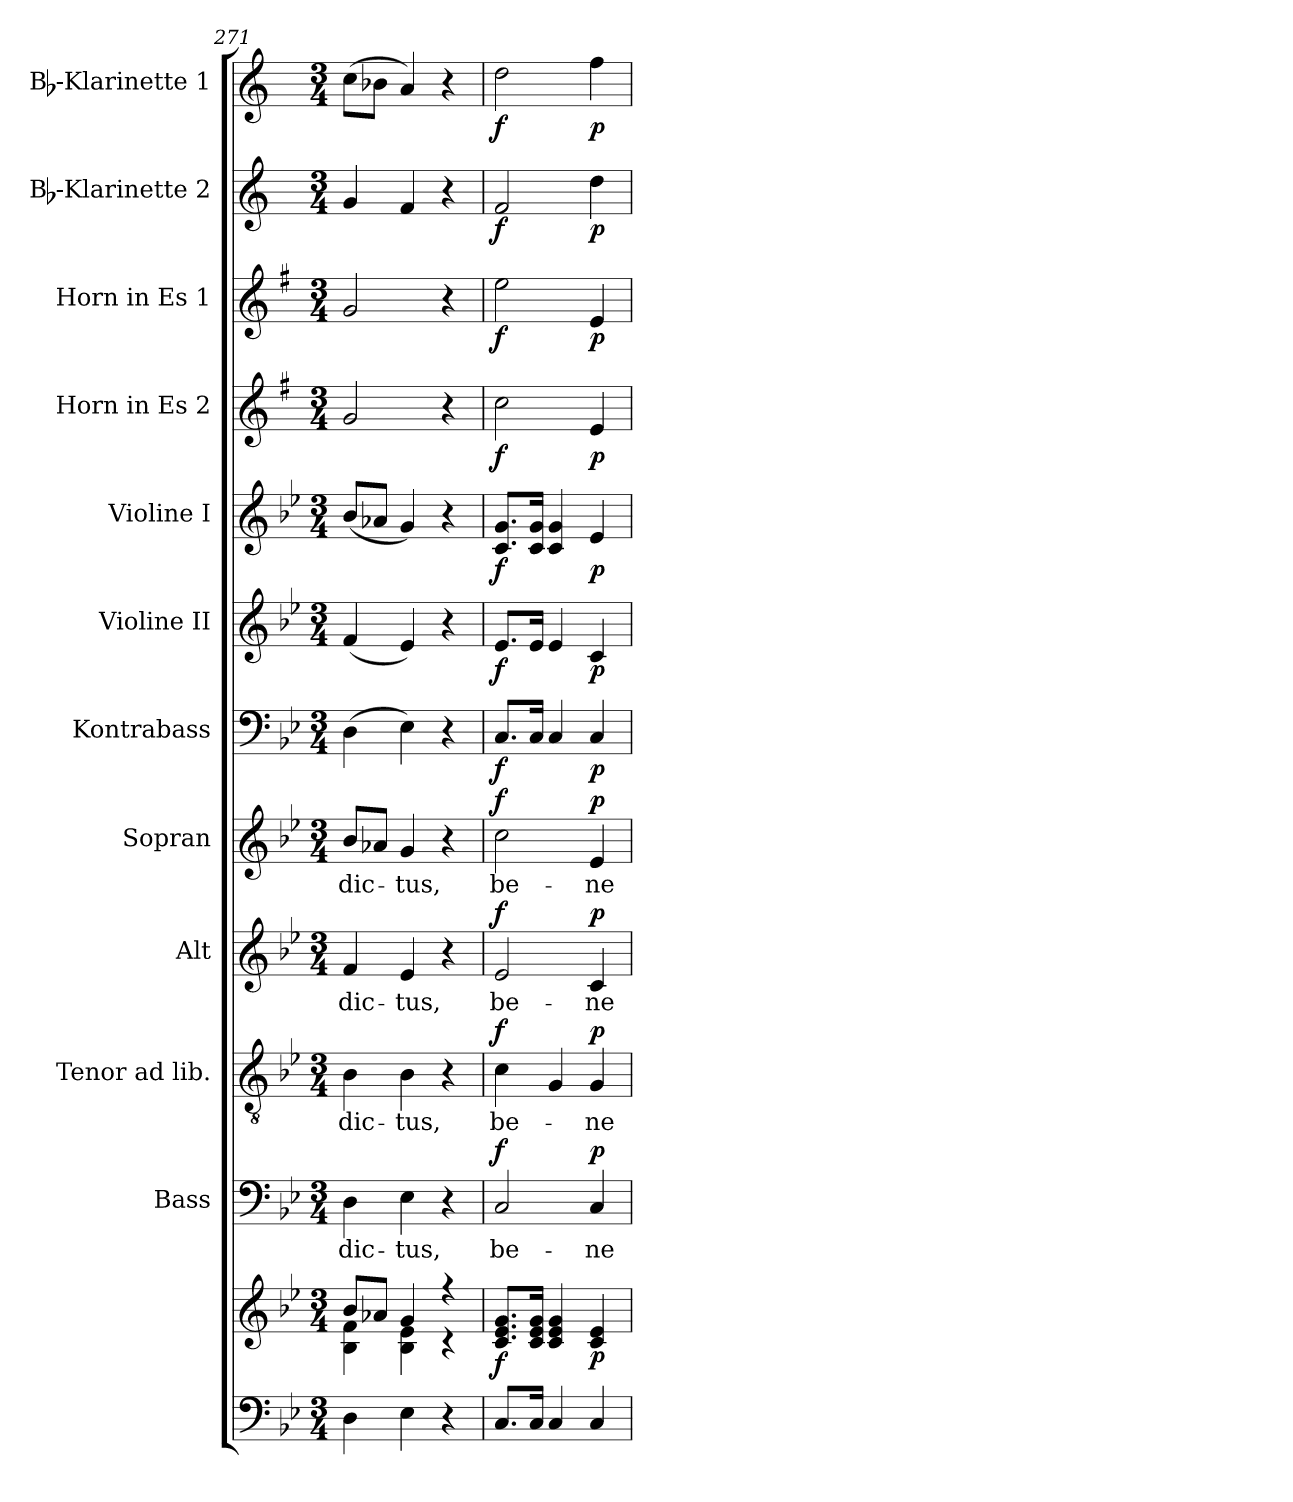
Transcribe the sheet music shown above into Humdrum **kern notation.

**kern	**kern	**dynam	**kern	**text	**dynam	**kern	**text	**dynam	**kern	**text	**dynam	**kern	**text	**dynam	**kern	**dynam	**kern	**dynam	**kern	**dynam	**kern	**dynam	**kern	**dynam	**kern	**dynam	**kern	**dynam
*part12	*part12	*part12	*part11	*part11	*part11	*part10	*part10	*part10	*part9	*part9	*part9	*part8	*part8	*part8	*part7	*part7	*part6	*part6	*part5	*part5	*part4	*part4	*part3	*part3	*part2	*part2	*part1	*part1
*staff13	*staff12	*staff12/13	*staff11	*staff11	*staff11	*staff10	*staff10	*staff10	*staff9	*staff9	*staff9	*staff8	*staff8	*staff8	*staff7	*staff7	*staff6	*staff6	*staff5	*staff5	*staff4	*staff4	*staff3	*staff3	*staff2	*staff2	*staff1	*staff1
*	*	*	*I"Bass	*	*	*I"Tenor ad lib.	*	*	*I"Alt	*	*	*I"Sopran	*	*	*I"Kontrabass	*	*I"Violine II	*	*I"Violine I	*	*I"Horn in Es 2	*	*I"Horn in Es 1	*	*I"Bb-Klarinette 2	*	*I"Bb-Klarinette 1	*
*	*	*	*I'B.	*	*	*I'T.	*	*	*I'A.	*	*	*I'S.	*	*	*I'Kb.	*	*I'Vl. II	*	*I'Vl. I	*	*	*	*	*	*I'Bb Kl. 2	*	*I'Bb Kl. 1	*
*clefF4	*clefG2	*	*clefF4	*	*	*clefGv2	*	*	*clefG2	*	*	*clefG2	*	*	*clefF4	*	*clefG2	*	*clefG2	*	*clefG2	*	*clefG2	*	*clefG2	*	*clefG2	*
*	*	*	*	*	*	*	*	*	*	*	*	*	*	*	*ITrd7c12	*	*	*	*	*	*ITrd5c9	*	*ITrd5c9	*	*ITrd1c2	*	*ITrd1c2	*
*k[b-e-]	*k[b-e-]	*	*k[b-e-]	*	*	*k[b-e-]	*	*	*k[b-e-]	*	*	*k[b-e-]	*	*	*k[b-e-]	*	*k[b-e-]	*	*k[b-e-]	*	*k[b-e-]	*	*k[b-e-]	*	*k[b-e-]	*	*k[b-e-]	*
*B-:	*B-:	*	*B-:	*	*	*B-:	*	*	*B-:	*	*	*B-:	*	*	*B-:	*	*B-:	*	*B-:	*	*B-:	*	*B-:	*	*B-:	*	*B-:	*
*M3/4	*M3/4	*	*M3/4	*	*	*M3/4	*	*	*M3/4	*	*	*M3/4	*	*	*M3/4	*	*M3/4	*	*M3/4	*	*M3/4	*	*M3/4	*	*M3/4	*	*M3/4	*
=271	=271	=271	=271	=271	=271	=271	=271	=271	=271	=271	=271	=271	=271	=271	=271	=271	=271	=271	=271	=271	=271	=271	=271	=271	=271	=271	=271	=271
*	*^	*	*	*	*	*	*	*	*	*	*	*	*	*	*	*	*	*	*	*	*	*	*	*	*	*	*	*
!	!	!	!	!	!LO:LY:b	!	!	!LO:LY:b	!	!	!LO:LY:b	!	!	!LO:LY:b	!	!	!	!	!	!	!	!	!	!	!	!	!	!	!
4D\	8b-/L	4B-\ 4f\	.	4D\	-dic-	.	4B-\	-dic-	.	4f/	-dic-	.	8b-/L	-dic-	.	(>4DD\	.	(<4f/	.	(<8b-/L	.	2B-/	.	2B-/	.	4f/	.	(>8b-\L	.
.	8a-X/J	.	.	.	.	.	.	.	.	.	.	.	8a-X/J	.	.	.	.	.	.	8a-X/J	.	.	.	.	.	.	.	8a-X\J	.
!	!	!	!	!	!LO:LY:b	!	!	!LO:LY:b	!	!	!LO:LY:b	!	!	!LO:LY:b	!	!	!	!	!	!	!	!	!	!	!	!	!	!	!
4E-\	4g/	4B-\ 4e-\	.	4E-\	-tus,	.	4B-\	-tus,	.	4e-/	-tus,	.	4g/	-tus,	.	4EE-\)	.	4e-/)	.	4g/)	.	.	.	.	.	4e-/	.	4g/)	.
4r	4r	4r	.	4r	.	.	4r	.	.	4r	.	.	4r	.	.	4r	.	4r	.	4r	.	4r	.	4r	.	4r	.	4r	.
!!LO:PB:g=z
=272	=272	=272	=272	=272	=272	=272	=272	=272	=272	=272	=272	=272	=272	=272	=272	=272	=272	=272	=272	=272	=272	=272	=272	=272	=272	=272	=272	=272	=272
!	!	!	!LO:DY:b	!	!LO:LY:b	!LO:DY:a	!	!LO:LY:b	!LO:DY:a	!	!LO:LY:b	!LO:DY:a	!	!LO:LY:b	!LO:DY:a	!	!LO:DY:b	!	!LO:DY:b	!	!LO:DY:b	!	!LO:DY:b	!	!LO:DY:b	!	!LO:DY:b	!	!LO:DY:b
*	*v	*v	*	*	*	*	*	*	*	*	*	*	*	*	*	*	*	*	*	*	*	*	*	*	*	*	*	*	*
8.C/L	8.c/ 8.e-/ 8.g/L	f	2C/	be-	f	4c\	be-	f	2e-/	be-	f	2cc\	be-	f	8.CC/L	f	8.e-/L	f	8.c/ 8.g/L	f	2e-\	f	2g\	f	2e-/	f	2cc\	f
16C/Jk	16c/ 16e-/ 16g/Jk	.	.	.	.	.	.	.	.	.	.	.	.	.	16CC/Jk	.	16e-/Jk	.	16c/ 16g/Jk	.	.	.	.	.	.	.	.	.
4C/	4c/ 4e-/ 4g/	.	.	.	.	4G/	.	.	.	.	.	.	.	.	4CC/	.	4e-/	.	4c/ 4g/	.	.	.	.	.	.	.	.	.
!	!	!LO:DY:b	!	!LO:LY:b	!LO:DY:a	!	!LO:LY:b	!LO:DY:a	!	!LO:LY:b	!LO:DY:a	!	!LO:LY:b	!LO:DY:a	!	!LO:DY:b	!	!LO:DY:b	!	!LO:DY:b	!	!LO:DY:b	!	!LO:DY:b	!	!LO:DY:b	!	!LO:DY:b
4C/	4c/ 4e-/	p	4C/	-ne-	p	4G/	-ne-	p	4c/	-ne-	p	4e-/	-ne-	p	4CC/	p	4c/	p	4e-/	p	4G/	p	4G/	p	4cc\	p	4ee-\	p
=	=	=	=	=	=	=	=	=	=	=	=	=	=	=	=	=	=	=	=	=	=	=	=	=	=	=	=	=
*-	*-	*-	*-	*-	*-	*-	*-	*-	*-	*-	*-	*-	*-	*-	*-	*-	*-	*-	*-	*-	*-	*-	*-	*-	*-	*-	*-	*-
